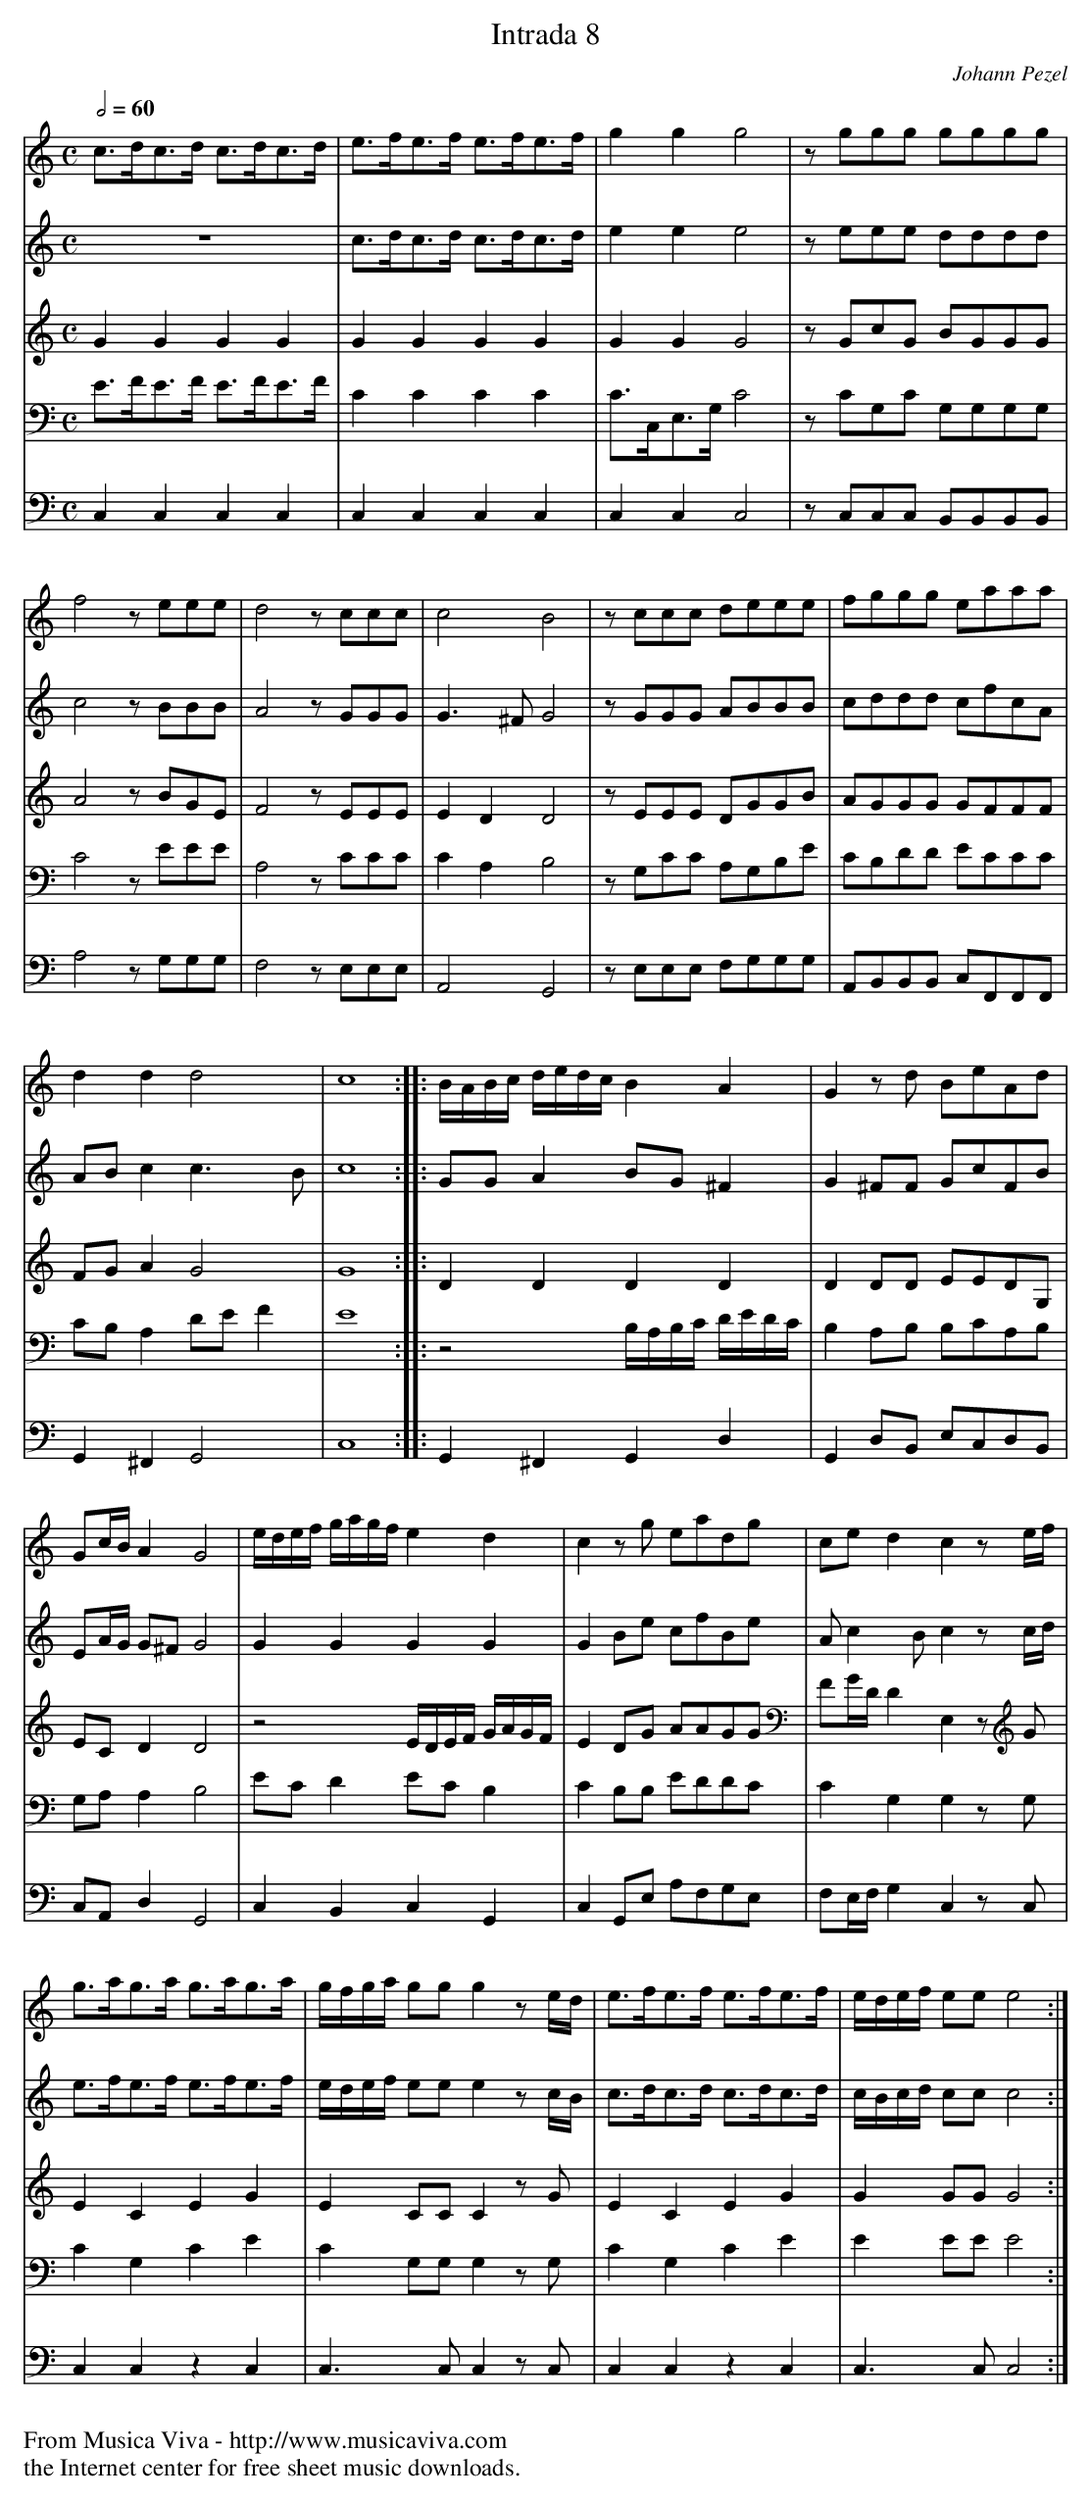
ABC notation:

X:1
T:Intrada 8
C:Johann Pezel
V:1 Program 1 56 %Trumpet
V:2 Program 1 56 %Trumpet
V:3 Program 1 56 %Trumpet
V:4 Program 1 56 bass %Trumpet
V:5 Program 1 56 bass %Trumpet
M:C
L:1/8
Q:1/2=60
K:C
V:1
c>dc>d c>dc>d|e>fe>f e>fe>f|g2g2g4|z ggg gggg|
V:2
z8|c>dc>d c>dc>d|e2e2e4|z eee dddd|
V:3
G2G2G2G2|G2G2G2G2|G2G2G4|z GcG BGGG|
V:4
E>FE>F E>FE>F|C2C2C2C2|C>C,E,>G, C4|z CG,C G,G,G,G,|
V:5
C,2C,2C,2C,2|C,2C,2C,2C,2|C,2C,2C,4|z C,C,C, B,,B,,B,,B,,|
V:1
f4 z eee|d4 z ccc|c4B4|z ccc deee|fggg eaaa|
V:2
c4 z BBB|A4 z GGG|G3^F G4|z GGG ABBB|cddd cfcA|
V:3
A4 z BGE|F4 z EEE|E2D2D4|z EEE DGGB|AGGG GFFF|
V:4
C4 z EEE|A,4 z CCC|C2A,2B,4|z G,CC A,G,B,E|CB,DD ECCC|
V:5
A,4 z G,G,G,|F,4 z E,E,E,|A,,4G,,4|z E,E,E, F,G,G,G,|A,,B,,B,,B,, C,F,,F,,F,,|
V:1
d2d2d4|c8::B/A/B/c/ d/e/d/c/B2A2|G2 z d BeAd|
V:2
ABc2c3B|c8::GGA2BG^F2|G2^FF GcFB|
V:3
FGA2G4|G8::D2D2D2D2|D2DD EEDG,|
V:4
CB,A,2 DEF2|E8::z4 B,/A,/B,/C/ D/E/D/C/|B,2A,B, B,CA,B,|
V:5
G,,2^F,,2G,,4|C,8::G,,2^F,,2G,,2D,2|G,,2D,B,, E,C,D,B,,|
V:1
Gc/B/A2G4|e/d/e/f/ g/a/g/f/e2d2|c2 z g eadg|ced2c2 z e/f/|
V:2
EA/G/ G^F G4|G2G2G2G2|G2Be cfBe|Ac2Bc2 z c/d/|
V:3
ECD2D4|z4 E/D/E/F/ G/A/G/F/|E2DG AAGG|FG/D/D2E,2 z G|
V:4
G,A,A,2B,4|ECD2ECB,2|C2B,B, EDDC|C2G,2G,2 z G,|
V:5
C,A,,D,2G,,4|C,2B,,2C,2G,,2|C,2G,,E, A,F,G,E,|F,E,/F,/G,2C,2 z C,|
V:1
g>ag>a g>ag>a|g/f/g/a/ gg g2 z e/d/|e>fe>f e>fe>f|e/d/e/f/ eee4:|
V:2
e>fe>f e>fe>f|e/d/e/f/ eee2 z c/B/|c>dc>d c>dc>d|c/B/c/d/ ccc4:|
V:3
E2C2E2G2|E2CCC2 z G|E2C2E2G2|G2GGG4:|
V:4
C2G,2C2E2|C2G,G,G,2 z G,|C2G,2C2E2|E2EEE4:|
V:5
C,2C,2 z2 C,2|C,3C,C,2 z C,|C,2C,2 z2 C,2|C,3C,C,4:|
W:
W:
W:  From Musica Viva - http://www.musicaviva.com
W:  the Internet center for free sheet music downloads.
